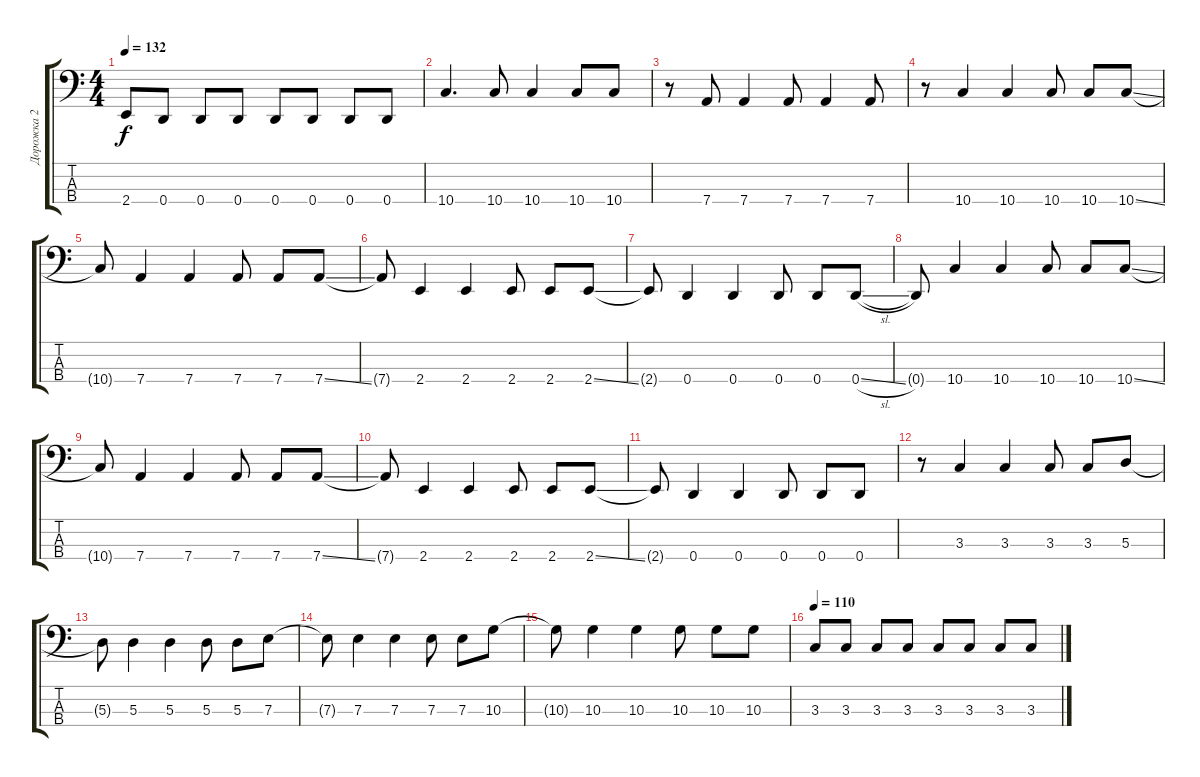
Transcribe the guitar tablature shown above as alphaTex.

\track ("Дорожка 2" "Дорожка 2") {instrument electricbassfinger}
\staff {score tabs}
\tuning (G2 D2 A1 D1) {hide}
\ts (4 4)
\tempo 132
\clef f4
\ks c
2.4.8{dy f} 0.4.8 0.4.8 0.4.8 0.4.8 0.4.8 0.4.8 0.4.8 |
10.4.4{d} 10.4.8 10.4.4 10.4.8 10.4.8 |
r.8 7.4.8 7.4.4 7.4.8 7.4.4 7.4.8 |
r.8 10.4.4 10.4.4 10.4.8 10.4.8 10.4{ss}.8 |
10.4{t}.8 7.4.4 7.4.4 7.4.8 7.4.8 7.4{ss}.8 |
7.4{t}.8 2.4.4 2.4.4 2.4.8 2.4.8 2.4{ss}.8 |
2.4{t}.8 0.4.4 0.4.4 0.4.8 0.4.8 0.4{sl}.8 |
0.4{t}.8 10.4.4 10.4.4 10.4.8 10.4.8 10.4{ss}.8 |
10.4{t}.8 7.4.4 7.4.4 7.4.8 7.4.8 7.4{ss}.8 |
7.4{t}.8 2.4.4 2.4.4 2.4.8 2.4.8 2.4{ss}.8 |
2.4{t}.8 0.4.4 0.4.4 0.4.8 0.4.8 0.4.8 |
r.8 3.3.4 3.3.4 3.3.8 3.3.8 5.3.8 |
5.3{t}.8 5.3.4 5.3.4 5.3.8 5.3.8 7.3.8 |
7.3{t}.8 7.3.4 7.3.4 7.3.8 7.3.8 10.3.8 |
10.3{t}.8 10.3.4 10.3.4 10.3.8 10.3.8 10.3.8 |
\tempo 110
3.3.8 3.3.8 3.3.8 3.3.8 3.3.8 3.3.8 3.3.8 3.3.8
